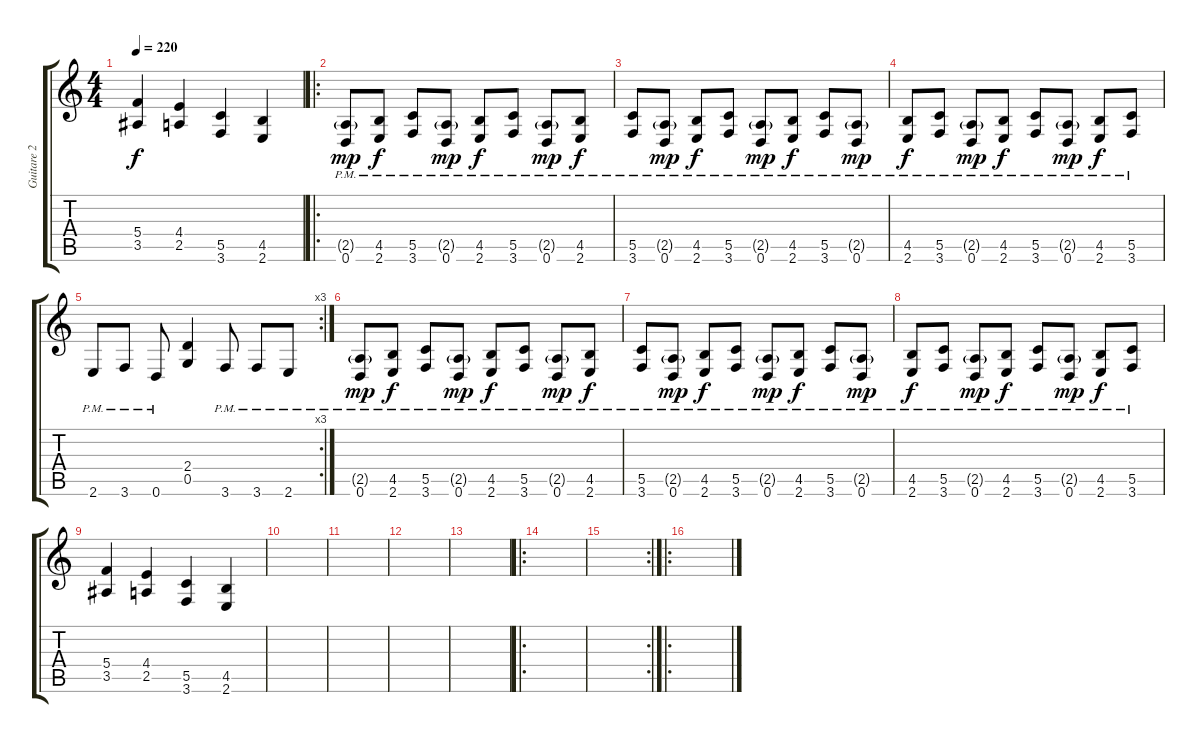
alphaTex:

\track ("Guitare 2" "Guitare 2") {instrument overdrivenguitar}
\staff {score tabs}
\tuning (D4 A3 F3 C3 G2 D2) {hide}
\ts (4 4)
\tempo 220
\clef g2
\ks c
(5.4 3.5).4{dy f instrument overdrivenguitar} (4.4 2.5).4 (5.5 3.6).4 (4.5 2.6).4 |
\ro
(2.5{g} 0.6{pm}).8{dy mp} (4.5 2.6{pm}).8{dy f} (5.5 3.6{pm}).8 (2.5{g} 0.6{pm}).8{dy mp} (4.5 2.6{pm}).8{dy f} (5.5 3.6{pm}).8 (2.5{g} 0.6{pm}).8{dy mp} (4.5 2.6{pm}).8{dy f} |
(5.5{pm} 3.6).8 (2.5{g pm} 0.6).8{dy mp} (4.5{pm} 2.6).8{dy f} (5.5{pm} 3.6).8 (2.5{g pm} 0.6).8{dy mp} (4.5{pm} 2.6).8{dy f} (5.5{pm} 3.6).8 (2.5{g pm} 0.6).8{dy mp} |
(4.5{pm} 2.6).8{dy f} (5.5{pm} 3.6).8 (2.5{g pm} 0.6).8{dy mp} (4.5{pm} 2.6).8{dy f} (5.5{pm} 3.6).8 (2.5{g pm} 0.6).8{dy mp} (4.5{pm} 2.6).8{dy f} (5.5{pm} 3.6).8 |
\rc 3
2.6{pm}.8 3.6{pm}.8 0.6{pm}.8 (2.4 0.5).4 3.6{pm}.8 3.6{pm}.8 2.6{pm}.8 |
(2.5{g} 0.6{pm}).8{dy mp} (4.5 2.6{pm}).8{dy f} (5.5 3.6{pm}).8 (2.5{g} 0.6{pm}).8{dy mp} (4.5 2.6{pm}).8{dy f} (5.5 3.6{pm}).8 (2.5{g} 0.6{pm}).8{dy mp} (4.5 2.6{pm}).8{dy f} |
(5.5{pm} 3.6).8 (2.5{g pm} 0.6).8{dy mp} (4.5{pm} 2.6).8{dy f} (5.5{pm} 3.6).8 (2.5{g pm} 0.6).8{dy mp} (4.5{pm} 2.6).8{dy f} (5.5{pm} 3.6).8 (2.5{g pm} 0.6).8{dy mp} |
(4.5{pm} 2.6).8{dy f} (5.5{pm} 3.6).8 (2.5{g pm} 0.6).8{dy mp} (4.5{pm} 2.6).8{dy f} (5.5{pm} 3.6).8 (2.5{g pm} 0.6).8{dy mp} (4.5{pm} 2.6).8{dy f} (5.5{pm} 3.6).8 |
(5.4 3.5).4 (4.4 2.5).4 (5.5 3.6).4 (4.5 2.6).4 |
|
|
|
|
\ro
|
\rc 2
|
\ro
